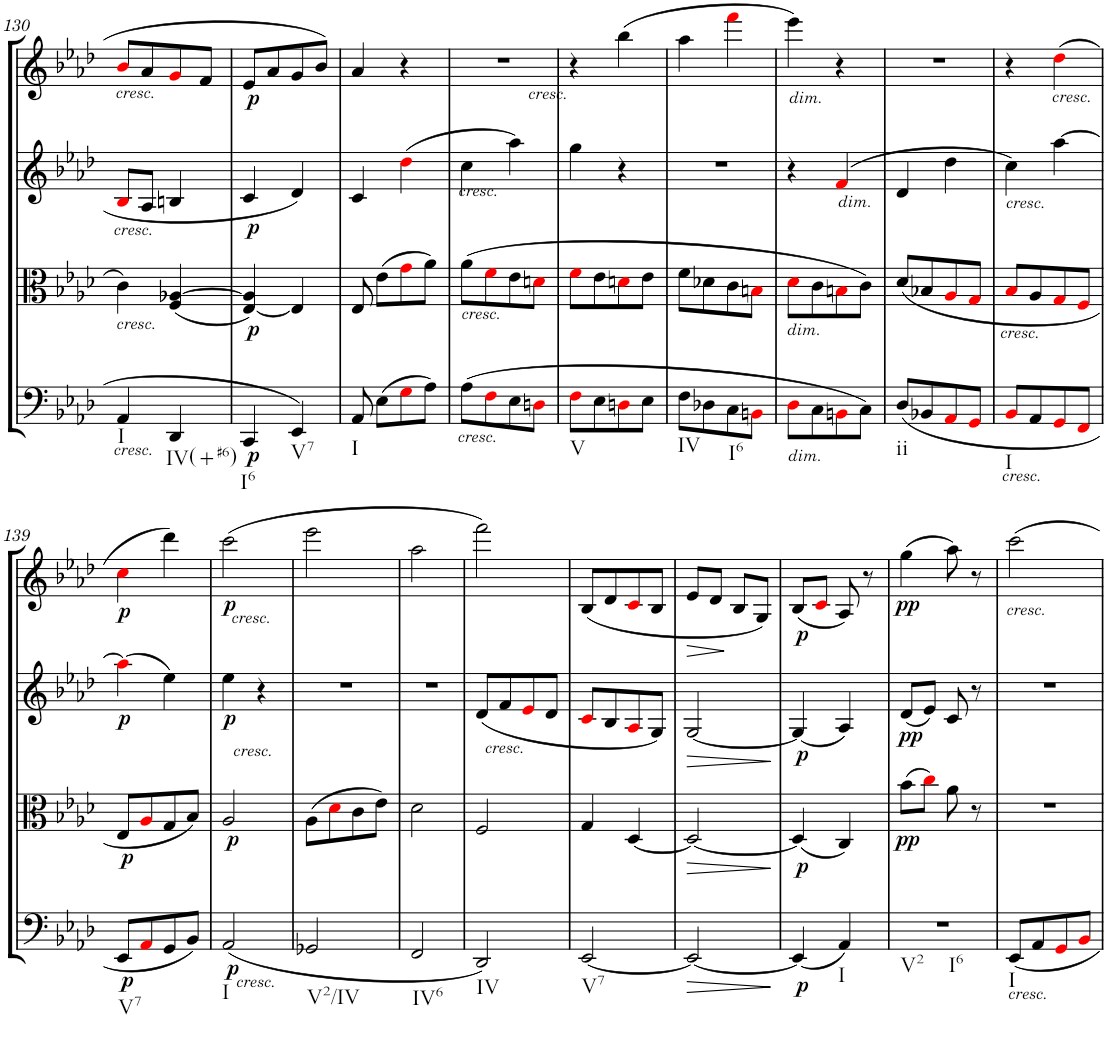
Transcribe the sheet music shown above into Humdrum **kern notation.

**kern	**dynam	**kern	**dynam	**kern	**dynam	**kern	**dynam
*part4	*part4	*part3	*part3	*part2	*part2	*part1	*part1
*staff4	*staff4	*staff3	*staff3	*staff2	*staff2	*staff1	*staff1
*I"Cello	*	*I"Viola	*	*I"2nd Violin	*	*I"1st Violin	*
*	*	*I'Vla	*	*I'Vln	*	*I'Vln	*
!!LO:PB:g=z
*clefF4	*	*clefC3	*	*clefG2	*	*clefG2	*
*k[b-e-a-d-]	*	*k[b-e-a-d-]	*	*k[b-e-a-d-]	*	*k[b-e-a-d-]	*
*A-:	*	*A-:	*	*A-:	*	*A-:	*
*M2/4	*	*M2/4	*	*M2/4	*	*M2/4	*
=130	=130	=130	=130	=130	=130	=130	=130
!	!	!	!	!	!	!LO:TX:b:i:t=cresc.	!
!	!	!	!	!LO:TX:b:i:t=cresc.	!	!	!
!	!	!LO:TX:b:i:t=cresc.	!	!	!	!	!
!LO:TX:b:i:t=cresc.	!	!	!	!	!	!	!
!LO:TX:b:t=I	!	!	!	!	!	!	!
4AA-/	.	4c\	.	8B-i/L	.	8b-i/L	.
.	.	.	.	8A-/J	.	8a-/	.
!LO:TX:b:t=IV(+#6)	!	!	!	!	!	!	!
4DD-/	.	(<4F/ [>4A-X/	.	4Bn/	.	8gi/	.
.	.	.	.	.	.	8f/J	.
=131	=131	=131	=131	=131	=131	=131	=131
!LO:TX:b:t=I6	!	!	!	!	!	!	!
!	!LO:DY:b	!	!LO:DY:b	!	!LO:DY:b	!	!LO:DY:b
4CC/	p	[4E-/ 4A-/])	p	4c/	p	8e-/L	p
.	.	.	.	.	.	8a-/	.
!LO:TX:b:t=V7	!	!	!	!	!	!	!
4EE-/	.	4E-/]	.	4d-/	.	8g/	.
.	.	.	.	.	.	8b-/J	.
=132	=132	=132	=132	=132	=132	=132	=132
!LO:TX:b:t=I	!	!	!	!	!	!	!
8AA-/	.	8E-/	.	4c/	.	4a-/	.
(8E-\L	.	(8e-\L	.	.	.	.	.
8Gi\	.	8gi\	.	(4dd-i\	.	4r	.
8A-\J)	.	8a-\J)	.	.	.	.	.
=133	=133	=133	=133	=133	=133	=133	=133
!	!	!	!	!LO:TX:a:i:t=cresc.	!	!	!
!	!	!LO:TX:b:i:t=cresc.	!	!	!	!	!
!LO:TX:b:i:t=cresc.	!	!	!	!	!	!	!
(8A-\L	.	(8a-\L	.	4cc\	.	2r	.
8Fi\	.	8fi\	.	.	.	.	.
8E-\	.	8e-\	.	4aa-\)	.	.	.
8Dni\J	.	8dni\J	.	.	.	.	.
!	!	!	!	!	!	!LO:TX:b:i:t=cresc.	!
=134	=134	=134	=134	=134	=134	=134	=134
!LO:TX:b:t=V	!	!	!	!	!	!	!
8Fi\L	.	8fi\L	.	4gg\	.	4r	.
8E-\	.	8e-\	.	.	.	.	.
8Dni\	.	8dni\	.	4r	.	(4bb-\	.
8E-\J	.	8e-\J	.	.	.	.	.
=135	=135	=135	=135	=135	=135	=135	=135
!LO:TX:b:t=IV	!	!	!	!	!	!	!
8F\L	.	8f\L	.	2r	.	4aa-\	.
8D-X\	.	8d-X\	.	.	.	.	.
!LO:TX:b:t=I6	!	!	!	!	!	!	!
8C\	.	8c\	.	.	.	4fffi\	.
8BBni\J	.	8Bni\J	.	.	.	.	.
=136	=136	=136	=136	=136	=136	=136	=136
!	!	!	!	!	!	!LO:TX:b:i:t=dim.	!
!	!	!LO:TX:b:i:t=dim.	!	!	!	!	!
!LO:TX:b:i:t=dim.	!	!	!	!	!	!	!
8D-i\L	.	8d-i\L	.	4r	.	4eee-\)	.
8C\	.	8c\	.	.	.	.	.
!	!	!	!	!LO:TX:b:i:t=dim.	!	!	!
8BBni\	.	8Bni\	.	(4fi/	.	4r	.
8C\J)	.	8c\J)	.	.	.	.	.
=137	=137	=137	=137	=137	=137	=137	=137
!LO:TX:b:t=ii	!	!	!	!	!	!	!
(8D-/L	.	(8d-/L	.	4d-/	.	2r	.
8BB-X/	.	8B-X/	.	.	.	.	.
8AA-i/	.	8A-i/	.	4dd-\	.	.	.
8GGi/J	.	8Gi/J	.	.	.	.	.
=138	=138	=138	=138	=138	=138	=138	=138
!	!	!	!	!LO:TX:b:i:t=cresc.	!	!	!
!	!	!LO:TX:b:i:t=cresc.	!	!	!	!	!
!LO:TX:b:i:t=cresc.	!	!	!	!	!	!	!
!LO:TX:b:t=I	!	!	!	!	!	!	!
8BB-i/L	.	8B-i/L	.	4cc\)	.	4r	.
8AA-/	.	8A-/	.	.	.	.	.
!	!	!	!	!	!	!LO:TX:b:i:t=cresc.	!
8GGi/	.	8Gi/	.	[4aa-\	.	(4dd-i\	.
8FFi/J	.	8Fi/J	.	.	.	.	.
!!LO:LB:g=z
=139	=139	=139	=139	=139	=139	=139	=139
!LO:TX:b:t=V7	!	!	!	!	!	!	!
!	!LO:DY:b	!	!LO:DY:b	!	!LO:DY:b	!	!LO:DY:b
8EE-/L	p	8E-/L	p	(4aa-i\]	p	4cci\	p
8AA-i/	.	8A-i/	.	.	.	.	.
8GG/	.	8G/	.	4ee-\)	.	4ddd-\)	.
8BB-/J)	.	8B-/J)	.	.	.	.	.
=140	=140	=140	=140	=140	=140	=140	=140
!	!	!	!	!	!	!LO:TX:b:i:t=cresc.	!
!	!	!LO:TX:a:i:t=cresc.	!	!	!	!	!
!LO:TX:b:i:t=cresc.	!	!	!	!	!	!	!
!LO:TX:b:t=I	!	!	!	!	!	!	!
!	!LO:DY:b	!	!LO:DY:b	!	!LO:DY:b	!	!LO:DY:b
(2AA-/	p	2A-/	p	4ee-\	p	(2ccc\	p
.	.	.	.	4r	.	.	.
=141	=141	=141	=141	=141	=141	=141	=141
!LO:TX:b:t=V2/IV	!	!	!	!	!	!	!
2GG-X/	.	(8A-\L	.	2r	.	2eee-\	.
.	.	8d-i\	.	.	.	.	.
.	.	8c\	.	.	.	.	.
.	.	8e-\J)	.	.	.	.	.
=142	=142	=142	=142	=142	=142	=142	=142
!LO:TX:b:t=IV6	!	!	!	!	!	!	!
2FF/	.	2d-\	.	2r	.	2aa-\	.
=143	=143	=143	=143	=143	=143	=143	=143
!	!	!	!	!LO:TX:b:i:t=cresc.	!	!	!
!LO:TX:b:t=IV	!	!	!	!	!	!	!
2DD-/)	.	2F/	.	(8d-/L	.	2fff\)	.
.	.	.	.	8f/	.	.	.
.	.	.	.	8e-i/	.	.	.
.	.	.	.	8d-/J	.	.	.
=144	=144	=144	=144	=144	=144	=144	=144
!LO:TX:b:t=V7	!	!	!	!	!	!	!
[2EE-/	.	4G/	.	8ci/L	.	(8B-/L	.
.	.	.	.	8B-/	.	8d-/	.
.	.	[4D-/	.	8A-i/	.	8ci/	.
.	.	.	.	8G/J)	.	8B-/J	.
=145	=145	=145	=145	=145	=145	=145	=145
!	!LO:HP:b	!	!LO:HP:b	!	!LO:HP:b	!	!LO:HP:b
2EE-/_	>	2D-/_	>	[2G/	>	8e-/L	>
.	.	.	.	.	.	8d-/J	.
.	.	.	.	.	.	8B-/L	]
.	.	.	.	.	.	8G/J)	.
.	]	.	]	.	]	.	.
=146	=146	=146	=146	=146	=146	=146	=146
!	!LO:DY:b	!	!LO:DY:b	!	!	!	!
!	!	!	!LO:DY:n=1:a	!	!LO:DY:a	!	!
(4EE-/]	p	(4D-/]	p p	(4G/]	p	(8B-/L	.
.	.	.	.	.	.	8ci/J	.
!LO:TX:b:t=I	!	!	!	!	!	!	!
4AA-/)	.	4C/)	.	4A-/)	.	8A-/)	.
.	.	.	.	.	.	8r	.
=147	=147	=147	=147	=147	=147	=147	=147
!LO:TX:b:t=V2	!	!	!	!	!	!	!
!LO:TX:b:t=I6	!	!	!	!	!	!	!
!	!	!	!LO:DY:b	!	!LO:DY:b	!	!LO:DY:b
2r	.	(8b-\L	pp	(8d-/L	pp	(4gg\	pp
.	.	8cci\J)	.	8e-/J)	.	.	.
.	.	8a-\	.	8c/	.	8aa-\)	.
.	.	8r	.	8r	.	8r	.
=148	=148	=148	=148	=148	=148	=148	=148
!	!	!	!	!	!	!LO:TX:b:i:t=cresc.	!
!LO:TX:b:i:t=cresc.	!	!	!	!	!	!	!
!LO:TX:b:t=I	!	!	!	!	!	!	!
8EE-/L	.	2r	.	2r	.	2ccc\	.
8AA-/	.	.	.	.	.	.	.
8GGi/	.	.	.	.	.	.	.
8BB-i/J	.	.	.	.	.	.	.
=	=	=	=	=	=	=	=
*-	*-	*-	*-	*-	*-	*-	*-
